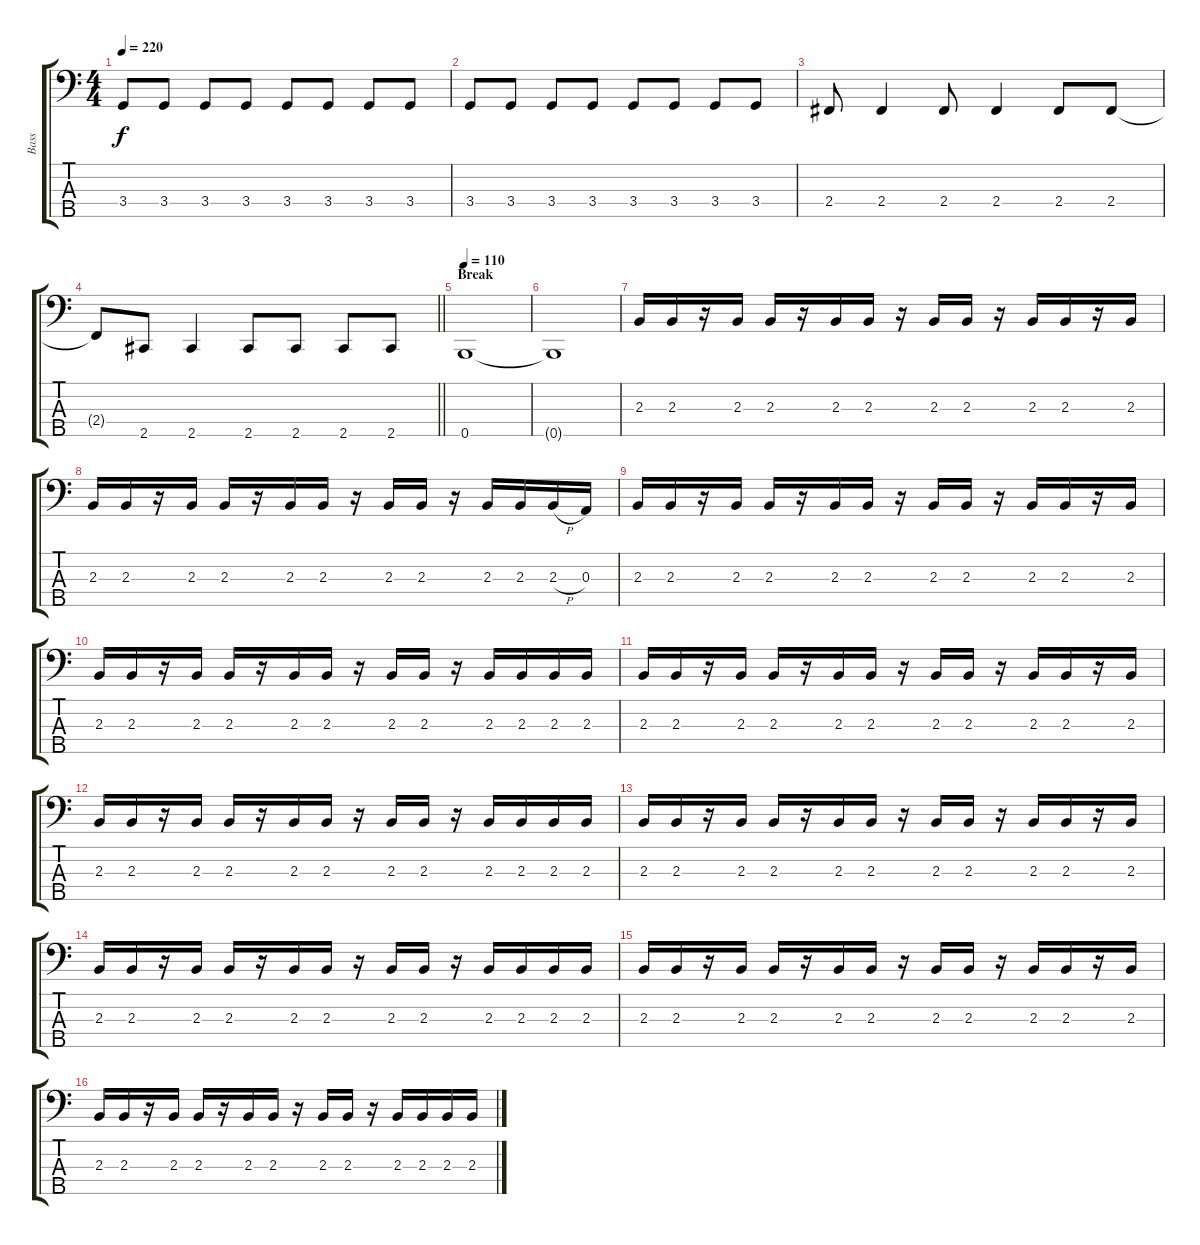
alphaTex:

\track ("Bass" "Bass") {instrument electricbassfinger}
\staff {score tabs}
\tuning (G2 D2 A1 E1 B0) {hide}
\ts (4 4)
\tempo 220
\clef f4
\ks c
3.4.8{dy f} 3.4.8 3.4.8 3.4.8 3.4.8 3.4.8 3.4.8 3.4.8 |
3.4.8 3.4.8 3.4.8 3.4.8 3.4.8 3.4.8 3.4.8 3.4.8 |
2.4.8 2.4.4 2.4.8 2.4.4 2.4.8 2.4.8 |
\barLineRight lightlight
2.4{t}.8 2.5.8 2.5.4 2.5.8 2.5.8 2.5.8 2.5.8 |
\section ("" "Break")
\tempo 110
0.5.1 |
0.5{t}.1 |
2.3.16 2.3.16 r.16 2.3.16 2.3.16 r.16 2.3.16 2.3.16 r.16 2.3.16 2.3.16 r.16 2.3.16 2.3.16 r.16 2.3.16 |
2.3.16 2.3.16 r.16 2.3.16 2.3.16 r.16 2.3.16 2.3.16 r.16 2.3.16 2.3.16 r.16 2.3.16 2.3.16 2.3{h}.16 0.3.16 |
2.3.16 2.3.16 r.16 2.3.16 2.3.16 r.16 2.3.16 2.3.16 r.16 2.3.16 2.3.16 r.16 2.3.16 2.3.16 r.16 2.3.16 |
2.3.16 2.3.16 r.16 2.3.16 2.3.16 r.16 2.3.16 2.3.16 r.16 2.3.16 2.3.16 r.16 2.3.16 2.3.16 2.3.16 2.3.16 |
2.3.16 2.3.16 r.16 2.3.16 2.3.16 r.16 2.3.16 2.3.16 r.16 2.3.16 2.3.16 r.16 2.3.16 2.3.16 r.16 2.3.16 |
2.3.16 2.3.16 r.16 2.3.16 2.3.16 r.16 2.3.16 2.3.16 r.16 2.3.16 2.3.16 r.16 2.3.16 2.3.16 2.3.16 2.3.16 |
2.3.16 2.3.16 r.16 2.3.16 2.3.16 r.16 2.3.16 2.3.16 r.16 2.3.16 2.3.16 r.16 2.3.16 2.3.16 r.16 2.3.16 |
2.3.16 2.3.16 r.16 2.3.16 2.3.16 r.16 2.3.16 2.3.16 r.16 2.3.16 2.3.16 r.16 2.3.16 2.3.16 2.3.16 2.3.16 |
2.3.16 2.3.16 r.16 2.3.16 2.3.16 r.16 2.3.16 2.3.16 r.16 2.3.16 2.3.16 r.16 2.3.16 2.3.16 r.16 2.3.16 |
2.3.16 2.3.16 r.16 2.3.16 2.3.16 r.16 2.3.16 2.3.16 r.16 2.3.16 2.3.16 r.16 2.3.16 2.3.16 2.3.16 2.3.16
